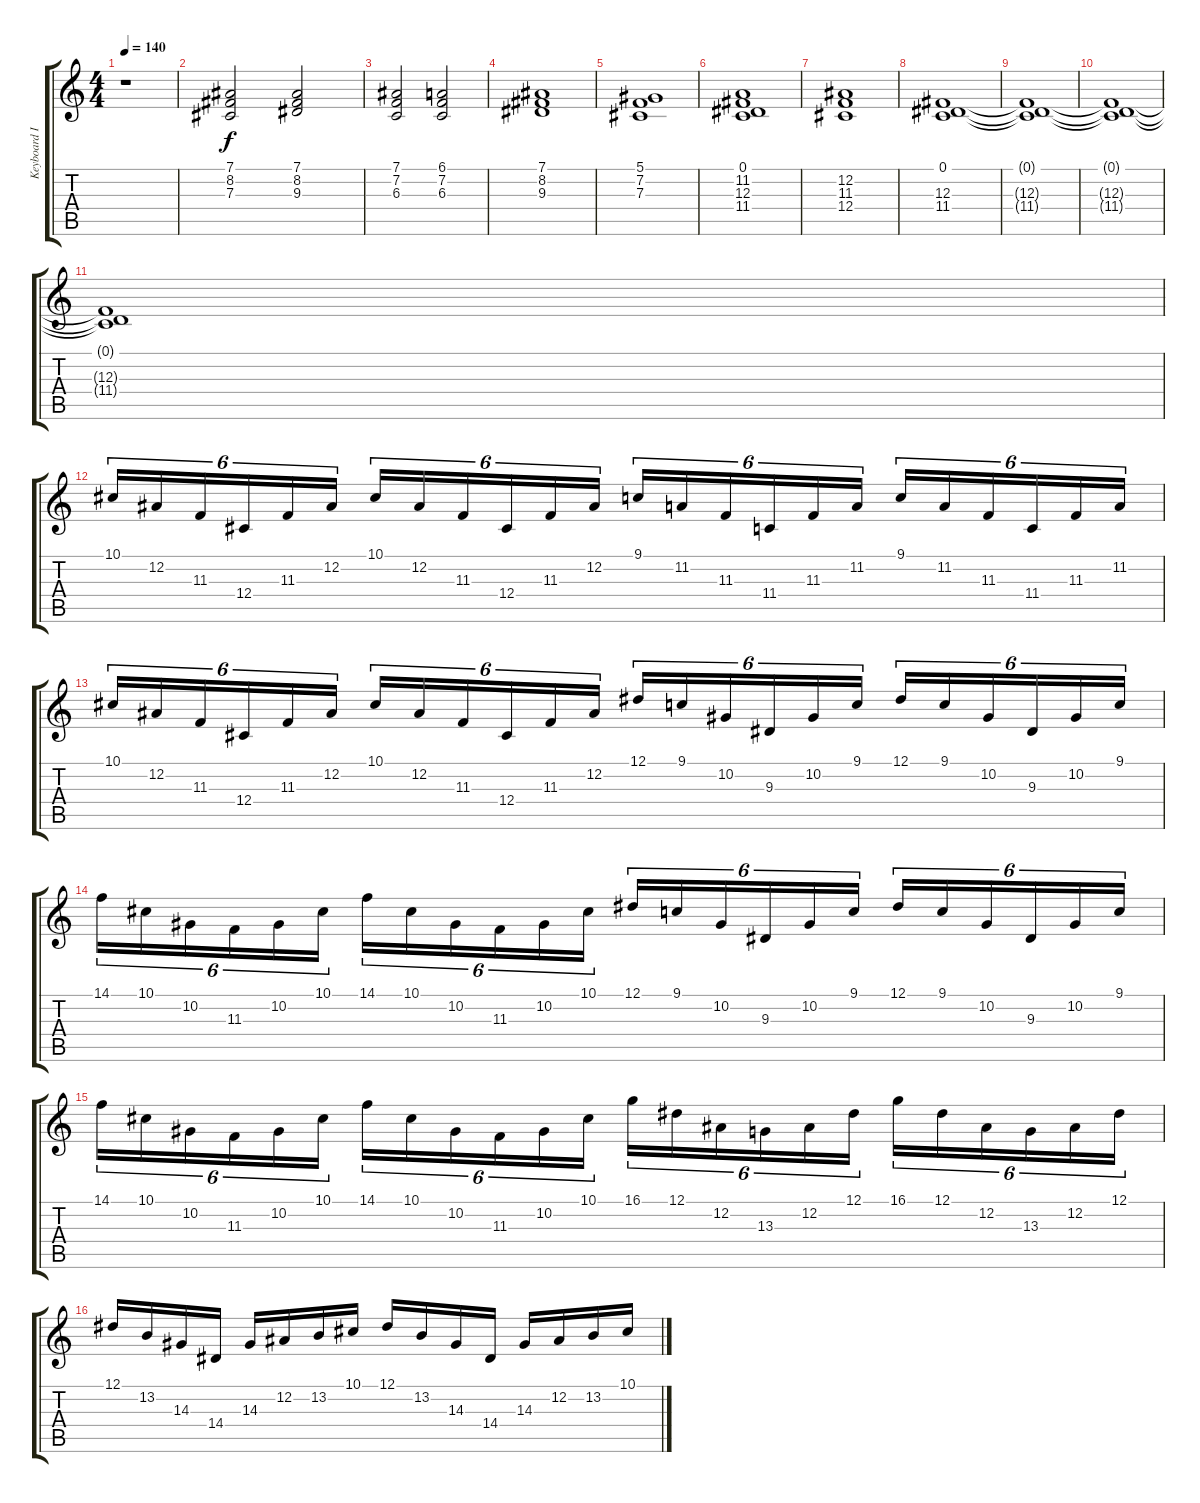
\track ("Keyboard II" "Keyboard I") {instrument rockorgan}
\staff {score tabs}
\tuning (Eb4 Bb3 Gb3 Db3 Ab2 Eb2) {hide}
\ts (4 4)
\tempo 140
\clef g2
\ks c
r.1{dy f} |
(7.1 8.2 7.3).2 (7.1 8.2 9.3).2 |
(7.1 7.2 6.3).2 (6.1 7.2 6.3).2 |
(7.1 8.2 9.3).1 |
(5.1 7.2 7.3).1 |
(0.1 11.2 12.3 11.4).1 |
(12.2 11.3 12.4).1 |
(0.1 12.3 11.4).1 |
(0.1{t} 12.3{t} 11.4{t}).1 |
(0.1{t} 12.3{t} 11.4{t}).1 |
(0.1{t} 12.3{t} 11.4{t}).1 |
10.1.16{tu (6 4)} 12.2.16{tu (6 4)} 11.3.16{tu (6 4)} 12.4.16{tu (6 4)} 11.3.16{tu (6 4)} 12.2.16{tu (6 4)} 10.1.16{tu (6 4)} 12.2.16{tu (6 4)} 11.3.16{tu (6 4)} 12.4.16{tu (6 4)} 11.3.16{tu (6 4)} 12.2.16{tu (6 4)} 9.1.16{tu (6 4)} 11.2.16{tu (6 4)} 11.3.16{tu (6 4)} 11.4.16{tu (6 4)} 11.3.16{tu (6 4)} 11.2.16{tu (6 4)} 9.1.16{tu (6 4)} 11.2.16{tu (6 4)} 11.3.16{tu (6 4)} 11.4.16{tu (6 4)} 11.3.16{tu (6 4)} 11.2.16{tu (6 4)} |
10.1.16{tu (6 4)} 12.2.16{tu (6 4)} 11.3.16{tu (6 4)} 12.4.16{tu (6 4)} 11.3.16{tu (6 4)} 12.2.16{tu (6 4)} 10.1.16{tu (6 4)} 12.2.16{tu (6 4)} 11.3.16{tu (6 4)} 12.4.16{tu (6 4)} 11.3.16{tu (6 4)} 12.2.16{tu (6 4)} 12.1.16{tu (6 4)} 9.1.16{tu (6 4)} 10.2.16{tu (6 4)} 9.3.16{tu (6 4)} 10.2.16{tu (6 4)} 9.1.16{tu (6 4)} 12.1.16{tu (6 4)} 9.1.16{tu (6 4)} 10.2.16{tu (6 4)} 9.3.16{tu (6 4)} 10.2.16{tu (6 4)} 9.1.16{tu (6 4)} |
14.1.16{tu (6 4)} 10.1.16{tu (6 4)} 10.2.16{tu (6 4)} 11.3.16{tu (6 4)} 10.2.16{tu (6 4)} 10.1.16{tu (6 4)} 14.1.16{tu (6 4)} 10.1.16{tu (6 4)} 10.2.16{tu (6 4)} 11.3.16{tu (6 4)} 10.2.16{tu (6 4)} 10.1.16{tu (6 4)} 12.1.16{tu (6 4)} 9.1.16{tu (6 4)} 10.2.16{tu (6 4)} 9.3.16{tu (6 4)} 10.2.16{tu (6 4)} 9.1.16{tu (6 4)} 12.1.16{tu (6 4)} 9.1.16{tu (6 4)} 10.2.16{tu (6 4)} 9.3.16{tu (6 4)} 10.2.16{tu (6 4)} 9.1.16{tu (6 4)} |
14.1.16{tu (6 4)} 10.1.16{tu (6 4)} 10.2.16{tu (6 4)} 11.3.16{tu (6 4)} 10.2.16{tu (6 4)} 10.1.16{tu (6 4)} 14.1.16{tu (6 4)} 10.1.16{tu (6 4)} 10.2.16{tu (6 4)} 11.3.16{tu (6 4)} 10.2.16{tu (6 4)} 10.1.16{tu (6 4)} 16.1.16{tu (6 4)} 12.1.16{tu (6 4)} 12.2.16{tu (6 4)} 13.3.16{tu (6 4)} 12.2.16{tu (6 4)} 12.1.16{tu (6 4)} 16.1.16{tu (6 4)} 12.1.16{tu (6 4)} 12.2.16{tu (6 4)} 13.3.16{tu (6 4)} 12.2.16{tu (6 4)} 12.1.16{tu (6 4)} |
12.1.16{instrument rockorgan} 13.2.16 14.3.16 14.4.16 14.3.16 12.2.16 13.2.16 10.1.16 12.1.16 13.2.16 14.3.16 14.4.16 14.3.16 12.2.16 13.2.16 10.1.16
